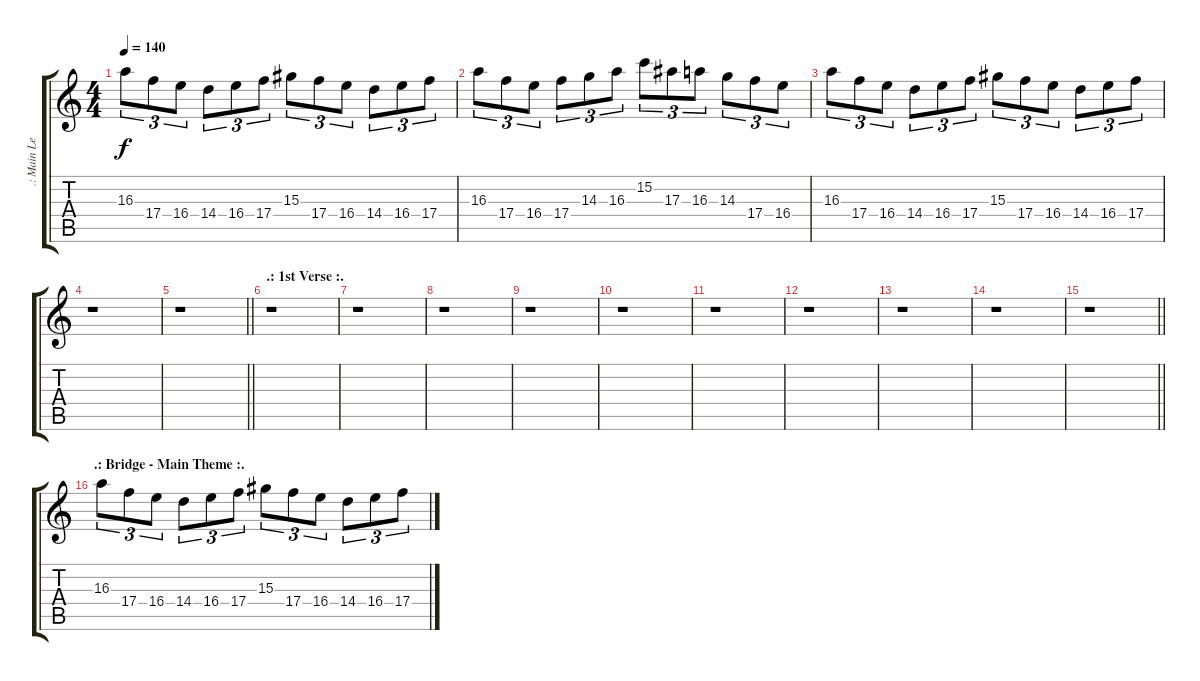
\track (".: Main Lead Guitar :." ".: Main Le") {instrument distortionguitar}
\staff {score tabs}
\tuning (D4 A3 F3 C3 G2 D2) {hide}
\ts (4 4)
\tempo 140
\clef g2
\ks c
16.3.8{tu (3 2) dy f} 17.4.8{tu (3 2)} 16.4.8{tu (3 2)} 14.4.8{tu (3 2)} 16.4.8{tu (3 2)} 17.4.8{tu (3 2)} 15.3.8{tu (3 2)} 17.4.8{tu (3 2)} 16.4.8{tu (3 2)} 14.4.8{tu (3 2)} 16.4.8{tu (3 2)} 17.4.8{tu (3 2)} |
16.3.8{tu (3 2)} 17.4.8{tu (3 2)} 16.4.8{tu (3 2)} 17.4.8{tu (3 2)} 14.3.8{tu (3 2)} 16.3.8{tu (3 2)} 15.2.8{tu (3 2)} 17.3.8{tu (3 2)} 16.3.8{tu (3 2)} 14.3.8{tu (3 2)} 17.4.8{tu (3 2)} 16.4.8{tu (3 2)} |
16.3.8{tu (3 2)} 17.4.8{tu (3 2)} 16.4.8{tu (3 2)} 14.4.8{tu (3 2)} 16.4.8{tu (3 2)} 17.4.8{tu (3 2)} 15.3.8{tu (3 2)} 17.4.8{tu (3 2)} 16.4.8{tu (3 2)} 14.4.8{tu (3 2)} 16.4.8{tu (3 2)} 17.4.8{tu (3 2)} |
r.1 |
\barLineRight lightlight
r.1 |
\section ("" ".: 1st Verse :.")
r.1 |
r.1 |
r.1 |
r.1 |
r.1 |
r.1 |
r.1 |
r.1 |
r.1 |
\barLineRight lightlight
r.1 |
\section ("" ".: Bridge - Main Theme :.")
16.3.8{tu (3 2)} 17.4.8{tu (3 2)} 16.4.8{tu (3 2)} 14.4.8{tu (3 2)} 16.4.8{tu (3 2)} 17.4.8{tu (3 2)} 15.3.8{tu (3 2)} 17.4.8{tu (3 2)} 16.4.8{tu (3 2)} 14.4.8{tu (3 2)} 16.4.8{tu (3 2)} 17.4.8{tu (3 2)}
